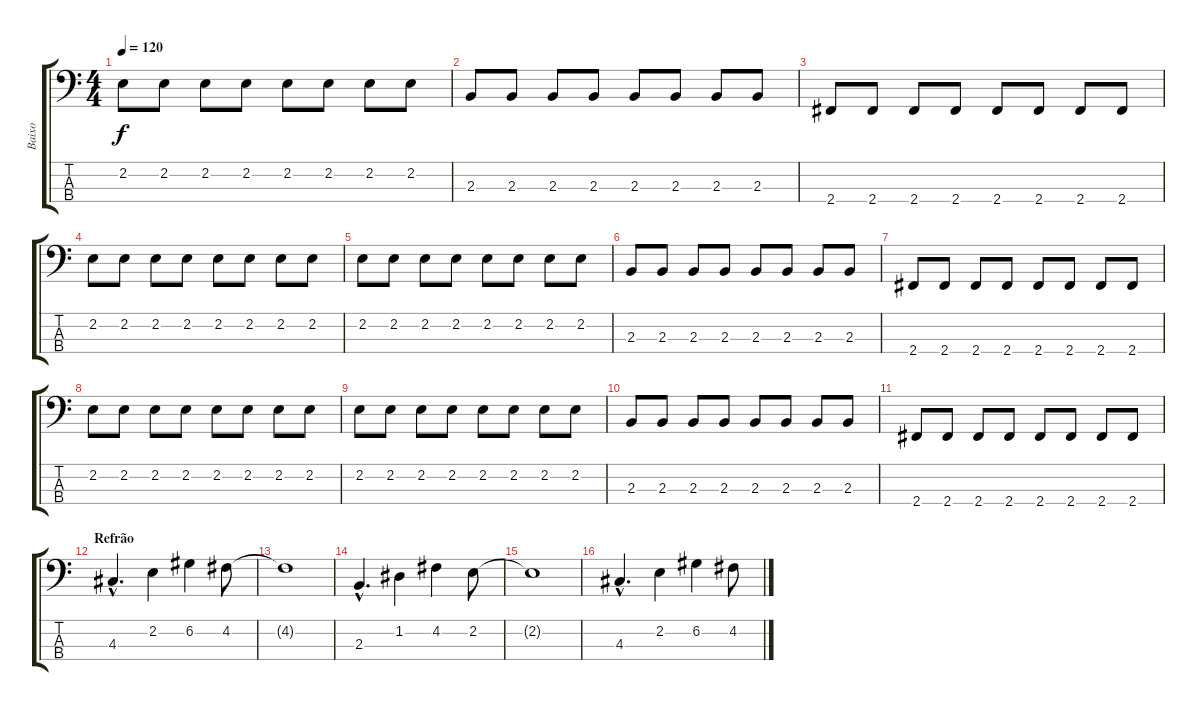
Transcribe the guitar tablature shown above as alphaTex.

\track ("Baixo" "Baixo") {instrument electricbassfinger}
\staff {score tabs}
\tuning (G2 D2 A1 E1) {hide}
\ts (4 4)
\tempo 120
\clef f4
\ks c
2.2.8{dy f} 2.2.8 2.2.8 2.2.8 2.2.8 2.2.8 2.2.8 2.2.8 |
2.3.8 2.3.8 2.3.8 2.3.8 2.3.8 2.3.8 2.3.8 2.3.8 |
2.4.8 2.4.8 2.4.8 2.4.8 2.4.8 2.4.8 2.4.8 2.4.8 |
2.2.8 2.2.8 2.2.8 2.2.8 2.2.8 2.2.8 2.2.8 2.2.8 |
2.2.8 2.2.8 2.2.8 2.2.8 2.2.8 2.2.8 2.2.8 2.2.8 |
2.3.8 2.3.8 2.3.8 2.3.8 2.3.8 2.3.8 2.3.8 2.3.8 |
2.4.8 2.4.8 2.4.8 2.4.8 2.4.8 2.4.8 2.4.8 2.4.8 |
2.2.8 2.2.8 2.2.8 2.2.8 2.2.8 2.2.8 2.2.8 2.2.8 |
2.2.8 2.2.8 2.2.8 2.2.8 2.2.8 2.2.8 2.2.8 2.2.8 |
2.3.8 2.3.8 2.3.8 2.3.8 2.3.8 2.3.8 2.3.8 2.3.8 |
2.4.8 2.4.8 2.4.8 2.4.8 2.4.8 2.4.8 2.4.8 2.4.8 |
\section ("" "Refrão")
4.3{hac}.4{d} 2.2.4 6.2.4 4.2.8 |
4.2{t}.1 |
2.3{hac}.4{d} 1.2.4 4.2.4 2.2.8 |
2.2{t}.1 |
4.3{hac}.4{d} 2.2.4 6.2.4 4.2.8
